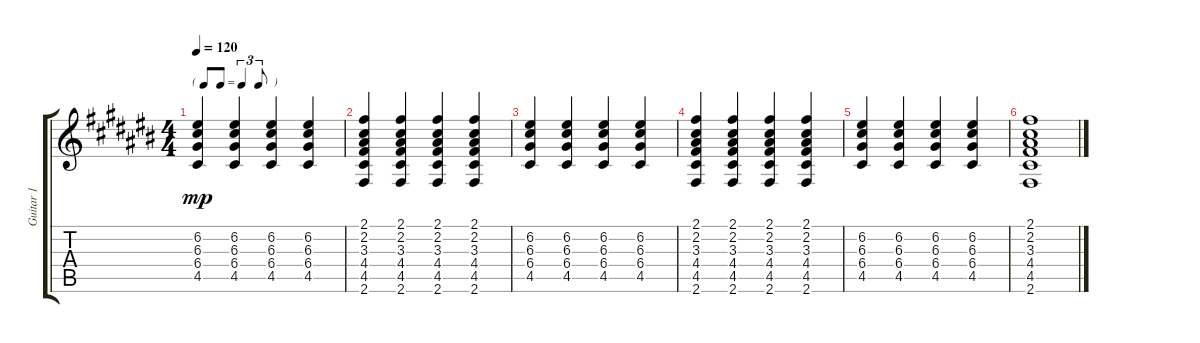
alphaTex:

\track ("Guitar 1" "Guitar 1") {mute instrument electricguitarclean}
\staff {score tabs}
\tuning (E4 B3 G3 D3 A2 E2) {hide}
\ts (4 4)
\tf triplet8th
\tempo 120
\clef g2
\ks c#
(6.2 6.3 6.4 4.5).4{dy mp} (6.2 6.3 6.4 4.5).4 (6.2 6.3 6.4 4.5).4 (6.2 6.3 6.4 4.5).4 |
(2.1 2.2 3.3 4.4 4.5 2.6).4 (2.1 2.2 3.3 4.4 4.5 2.6).4 (2.1 2.2 3.3 4.4 4.5 2.6).4 (2.1 2.2 3.3 4.4 4.5 2.6).4 |
(6.2 6.3 6.4 4.5).4 (6.2 6.3 6.4 4.5).4 (6.2 6.3 6.4 4.5).4 (6.2 6.3 6.4 4.5).4 |
(2.1 2.2 3.3 4.4 4.5 2.6).4 (2.1 2.2 3.3 4.4 4.5 2.6).4 (2.1 2.2 3.3 4.4 4.5 2.6).4 (2.1 2.2 3.3 4.4 4.5 2.6).4 |
(6.2 6.3 6.4 4.5).4 (6.2 6.3 6.4 4.5).4 (6.2 6.3 6.4 4.5).4 (6.2 6.3 6.4 4.5).4 |
(2.1 2.2 3.3 4.4 4.5 2.6).1
